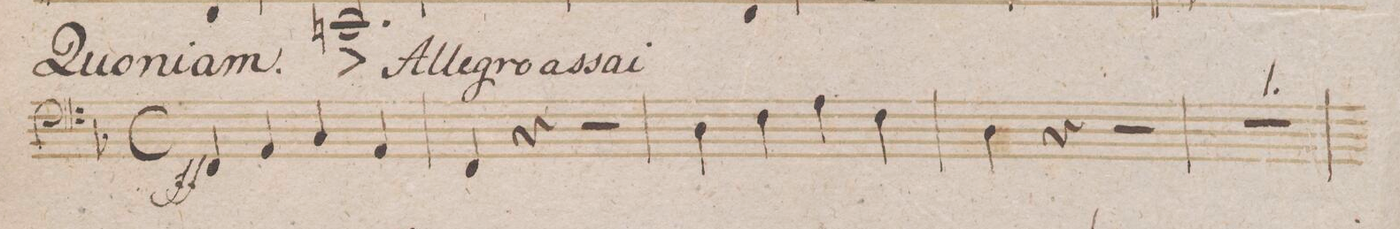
**kern	**dynam
*I"Fagotto 2do	*
*clefF4	*
*k[b-e-]	*
*met(c)	*
*M3/4	*
*k[b-]	*
*M4/4	*
*met(c)	*
*mmet(c)	*
4FF/	ff
4AA/	.
4C/	.
4AA/	.
=130	=130
4FF/	.
4r	.
2r	.
=131	=131
4D\	.
4F\	.
4A\	.
4F\	.
=132	=132
4D\	.
4r	.
2r	.
=133	=133
1r	.
=134	=134
*-	*-
